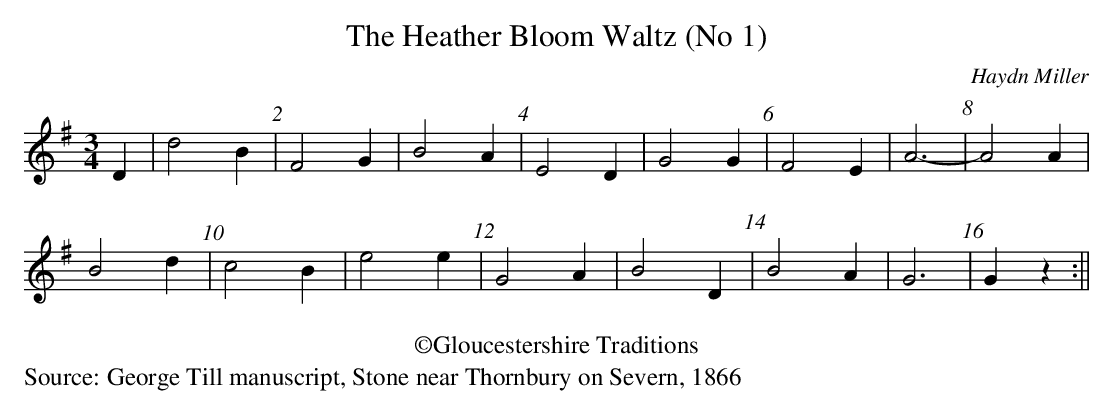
X:1
T:Heather Bloom Waltz (No 1), The
C:Haydn Miller
M:3/4
L:1/4
K:G
D | d2 B | F2 G | B2 A | E2 D | G2 G | F2 E | A3-| A2 A |
 B2 d | c2 B| e2 e | G2 A | B2 D | B2 A | G3 | Gz :||
